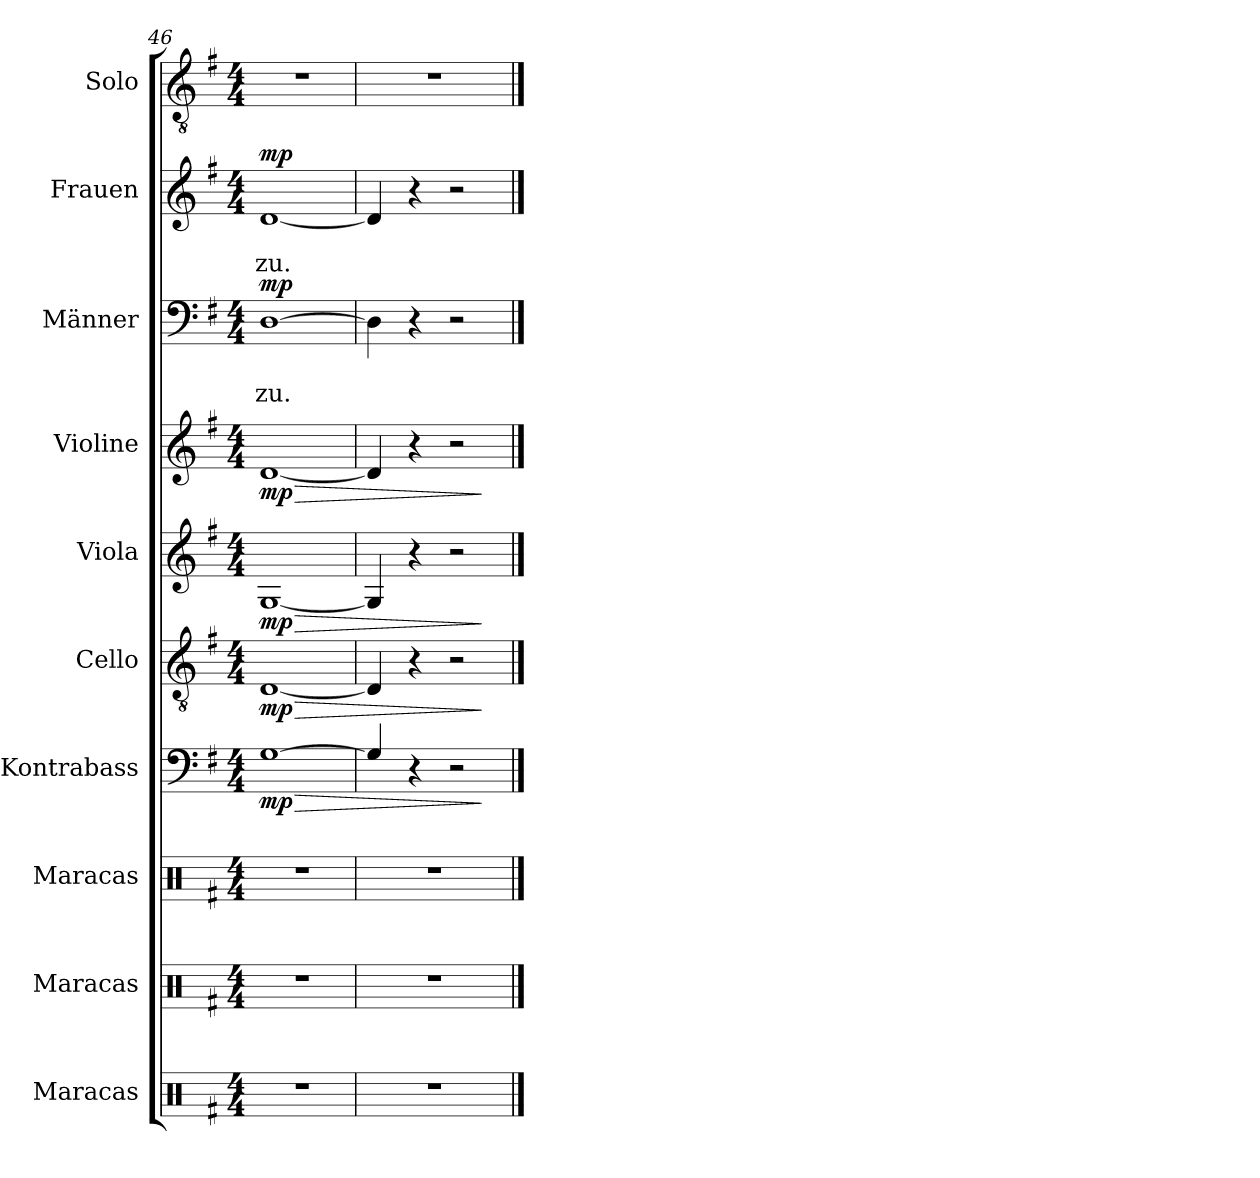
**kern	**kern	**kern	**kern	**dynam	**kern	**dynam	**kern	**dynam	**kern	**dynam	**kern	**text	**text	**dynam	**kern	**text	**text	**dynam	**kern
*part10	*part9	*part8	*part7	*part7	*part6	*part6	*part5	*part5	*part4	*part4	*part3	*part3	*part3	*part3	*part2	*part2	*part2	*part2	*part1
*staff10	*staff9	*staff8	*staff7	*staff7	*staff6	*staff6	*staff5	*staff5	*staff4	*staff4	*staff3	*staff3	*staff3	*staff3	*staff2	*staff2	*staff2	*staff2	*staff1
*I"Maracas	*I"Maracas	*I"Maracas	*I"Kontrabass	*	*I"Cello	*	*I"Viola	*	*I"Violine	*	*I"Männer	*	*	*	*I"Frauen	*	*	*	*I"Solo
*I'Mrcs.	*I'Mrcs.	*I'Mrcs.	*I'Kb.	*	*I'Cl.	*	*I'Va.	*	*I'Vn.	*	*I'M.	*	*	*	*I'F.	*	*	*	*I'Solo
*clefX	*clefX	*clefX	*clefF4	*	*clefGv2	*	*clefG2	*	*clefG2	*	*clefF4	*	*	*	*clefG2	*	*	*	*clefGv2
*	*	*	*ITrd7c12	*	*	*	*	*	*	*	*	*	*	*	*	*	*	*	*
*k[f#]	*k[f#]	*k[f#]	*k[f#]	*	*k[f#]	*	*k[f#]	*	*k[f#]	*	*k[f#]	*	*	*	*k[f#]	*	*	*	*k[f#]
*M4/4	*M4/4	*M4/4	*M4/4	*	*M4/4	*	*M4/4	*	*M4/4	*	*M4/4	*	*	*	*M4/4	*	*	*	*M4/4
=46	=46	=46	=46	=46	=46	=46	=46	=46	=46	=46	=46	=46	=46	=46	=46	=46	=46	=46	=46
!	!	!	!	!LO:HP:b	!	!LO:HP:b	!	!LO:HP:b	!	!LO:HP:b	!	!	!LO:LY:b	!	!	!	!LO:LY:b	!	!
!	!	!	!	!LO:DY:n=1:b	!	!LO:DY:n=1:b	!	!LO:DY:n=1:b	!	!LO:DY:n=1:b	!	!	!	!LO:DY:b	!	!	!	!LO:DY:b	!
1r	1r	1r	[1GG	> mp	[1D	> mp	[1G	> mp	[1d	> mp	[1D	.	-zu.	mp	[1d	.	-zu.	mp	1r
!!LO:PB:g=z
=47	=47	=47	=47	=47	=47	=47	=47	=47	=47	=47	=47	=47	=47	=47	=47	=47	=47	=47	=47
1r	1r	1r	4GG/]	.	4D/]	.	4G/]	.	4d/]	.	4D\]	.	.	.	4d/]	.	.	.	1r
.	.	.	4r	.	4r	.	4r	.	4r	.	4r	.	.	.	4r	.	.	.	.
.	.	.	2r	.	2r	.	2r	.	2r	.	2r	.	.	.	2r	.	.	.	.
.	.	.	.	]	.	]	.	]	.	]	.	.	.	.	.	.	.	.	.
==	==	==	==	==	==	==	==	==	==	==	==	==	==	==	==	==	==	==	==
*-	*-	*-	*-	*-	*-	*-	*-	*-	*-	*-	*-	*-	*-	*-	*-	*-	*-	*-	*-
